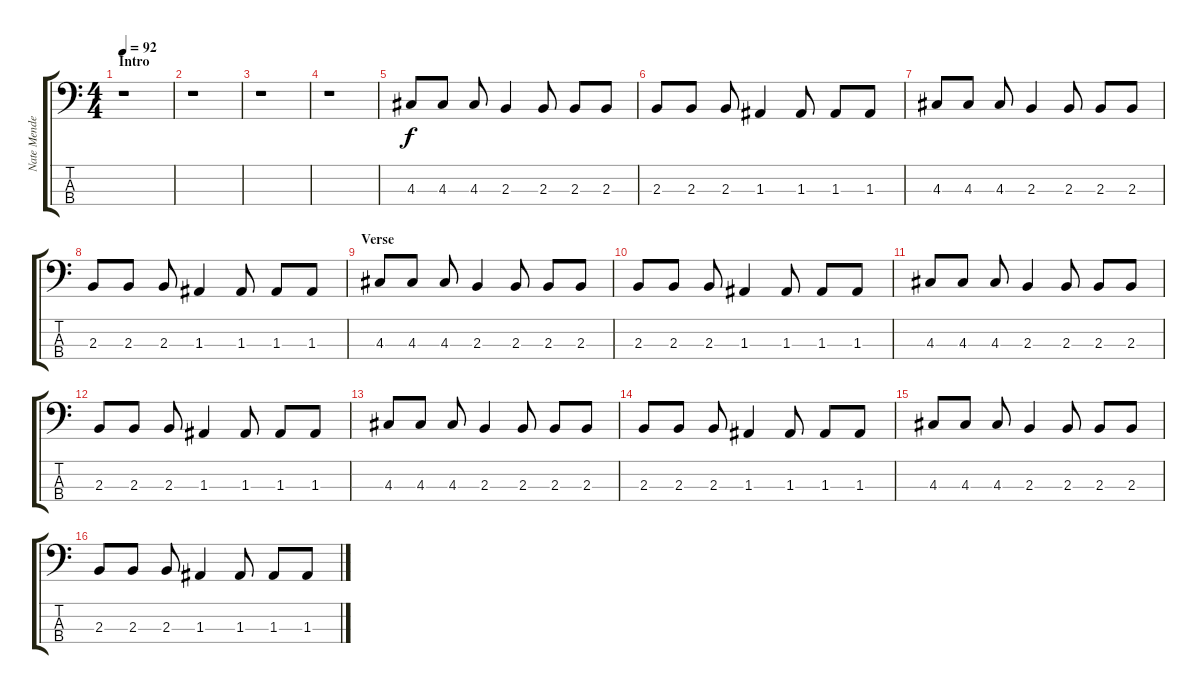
\track ("Nate Mendel (Bass)" "Nate Mende") {instrument electricbassfinger}
\staff {score tabs}
\tuning (G2 D2 A1 E1) {hide}
\ts (4 4)
\section ("" "Intro")
\tempo 92
\clef f4
\ks c
r.1{dy f instrument electricbassfinger} |
r.1 |
r.1 |
r.1 |
4.3.8 4.3.8 4.3.8 2.3.4 2.3.8 2.3.8 2.3.8 |
2.3.8 2.3.8 2.3.8 1.3.4 1.3.8 1.3.8 1.3.8 |
4.3.8 4.3.8 4.3.8 2.3.4 2.3.8 2.3.8 2.3.8 |
2.3.8 2.3.8 2.3.8 1.3.4 1.3.8 1.3.8 1.3.8 |
\section ("" "Verse")
4.3.8 4.3.8 4.3.8 2.3.4 2.3.8 2.3.8 2.3.8 |
2.3.8 2.3.8 2.3.8 1.3.4 1.3.8 1.3.8 1.3.8 |
4.3.8 4.3.8 4.3.8 2.3.4 2.3.8 2.3.8 2.3.8 |
2.3.8 2.3.8 2.3.8 1.3.4 1.3.8 1.3.8 1.3.8 |
4.3.8 4.3.8 4.3.8 2.3.4 2.3.8 2.3.8 2.3.8 |
2.3.8 2.3.8 2.3.8 1.3.4 1.3.8 1.3.8 1.3.8 |
4.3.8 4.3.8 4.3.8 2.3.4 2.3.8 2.3.8 2.3.8 |
2.3.8 2.3.8 2.3.8 1.3.4 1.3.8 1.3.8 1.3.8
